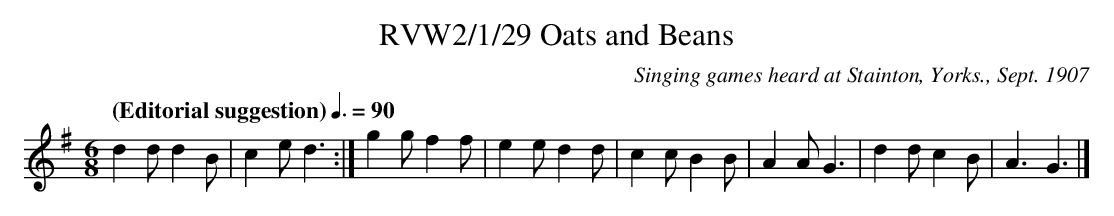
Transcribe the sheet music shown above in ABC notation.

X:1
T:RVW2/1/29 Oats and Beans
C:Singing games heard at Stainton, Yorks., Sept. 1907
L:1/8
Q:"(Editorial suggestion)" 3/8=90
M:6/8
K:G
d2 d d2 B | c2 e d3 :| g2 g f2 f | e2 e d2 d | c2 c B2 B | A2 A G3 |d2 d c2 B | A3 G3 |]
